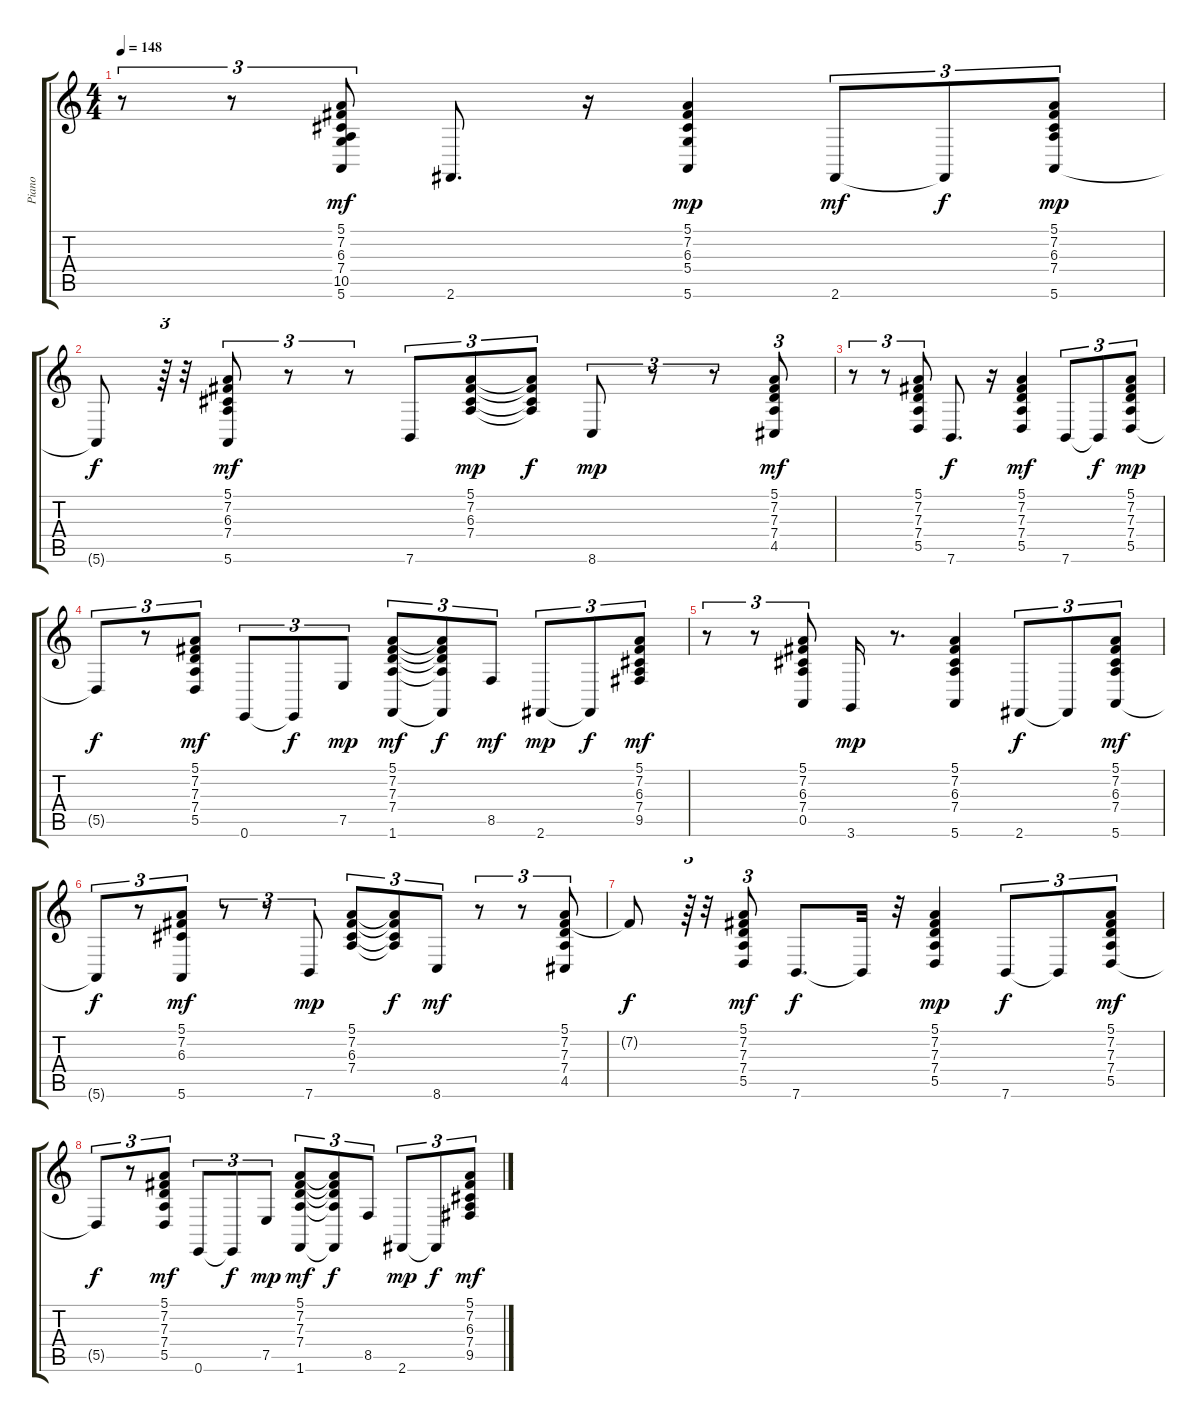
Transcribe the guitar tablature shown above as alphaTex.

\track ("Piano" "Piano") {instrument acousticgrandpiano}
\staff {score tabs}
\tuning (E4 B3 G3 D3 A2 E2) {hide}
\ts (4 4)
\tempo 148
\clef g2
\ks c
r.8{tu (3 2) dy mf} r.8{tu (3 2)} (5.1 7.2 6.3 7.4 10.5 5.6).8{tu (3 2)} 2.6.8{d} r.16 (5.1 7.2 6.3 5.4 5.6).4{dy mp} 2.6.8{tu (3 2) dy mf} 2.6{t}.8{tu (3 2) dy f} (5.1 7.2 6.3 7.4 5.6).8{tu (3 2) dy mp} |
5.6{t}.8{dy f} r.64{tu (3 2)} r.32 (5.1 7.2 6.3 7.4 5.6).8{tu (3 2) dy mf} r.8{tu (3 2)} r.8{tu (3 2)} 7.6.8{tu (3 2)} (5.1 7.2 6.3 7.4).8{tu (3 2) dy mp} (5.1{t} 7.2{t} 6.3{t} 7.4{t}).8{tu (3 2) dy f} 8.6.8{tu (3 2) dy mp} r.8{tu (3 2)} r.8{tu (3 2)} (5.1 7.2 7.3 7.4 4.5).8{tu (3 2) dy mf} |
r.8{tu (3 2)} r.8{tu (3 2)} (5.1 7.2 7.3 7.4 5.5).8{tu (3 2)} 7.6.8{d dy f} r.16 (5.1 7.2 7.3 7.4 5.5).4{dy mf} 7.6.8{tu (3 2)} 7.6{t}.8{tu (3 2) dy f} (5.1 7.2 7.3 7.4 5.5).8{tu (3 2) dy mp} |
5.5{t}.8{tu (3 2) dy f} r.8{tu (3 2)} (5.1 7.2 7.3 7.4 5.5).8{tu (3 2) dy mf} 0.6.8{tu (3 2)} 0.6{t}.8{tu (3 2) dy f} 7.5.8{tu (3 2) dy mp} (5.1 7.2 7.3 7.4 1.6).8{tu (3 2) dy mf} (5.1{t} 7.2{t} 7.3{t} 7.4{t} 1.6{t}).8{tu (3 2) dy f} 8.5.8{tu (3 2) dy mf} 2.6.8{tu (3 2) dy mp} 2.6{t}.8{tu (3 2) dy f} (5.1 7.2 6.3 7.4 9.5).8{tu (3 2) dy mf} |
r.8{tu (3 2)} r.8{tu (3 2)} (5.1 7.2 6.3 7.4 0.5).8{tu (3 2)} 3.6.16{dy mp} r.8{d} (5.1 7.2 6.3 7.4 5.6).4 2.6.8{tu (3 2) dy f} 2.6{t}.8{tu (3 2)} (5.1 7.2 6.3 7.4 5.6).8{tu (3 2) dy mf} |
5.6{t}.8{tu (3 2) dy f} r.8{tu (3 2)} (5.1 7.2 6.3 5.6).8{tu (3 2) dy mf} r.8{tu (3 2)} r.8{tu (3 2)} 7.6.8{tu (3 2) dy mp} (5.1 7.2 6.3 7.4).8{tu (3 2)} (5.1{t} 7.2{t} 6.3{t} 7.4{t}).8{tu (3 2) dy f} 8.6.8{tu (3 2) dy mf} r.8{tu (3 2)} r.8{tu (3 2)} (5.1 7.2 7.3 7.4 4.5).8{tu (3 2)} |
7.2{t}.8{dy f} r.64{tu (3 2)} r.32 (5.1 7.2 7.3 7.4 5.5).8{tu (3 2) dy mf} 7.6.8{d dy f} 7.6{t}.32 r.32 (5.1 7.2 7.3 7.4 5.5).4{dy mp} 7.6.8{tu (3 2) dy f} 7.6{t}.8{tu (3 2)} (5.1 7.2 7.3 7.4 5.5).8{tu (3 2) dy mf} |
5.5{t}.8{tu (3 2) dy f} r.8{tu (3 2)} (5.1 7.2 7.3 7.4 5.5).8{tu (3 2) dy mf} 0.6.8{tu (3 2)} 0.6{t}.8{tu (3 2) dy f} 7.5.8{tu (3 2) dy mp} (5.1 7.2 7.3 7.4 1.6).8{tu (3 2) dy mf} (5.1{t} 7.2{t} 7.3{t} 7.4{t} 1.6{t}).8{tu (3 2) dy f} 8.5.8{tu (3 2)} 2.6.8{tu (3 2) dy mp} 2.6{t}.8{tu (3 2) dy f} (5.1 7.2 6.3 7.4 9.5).8{tu (3 2) dy mf}
